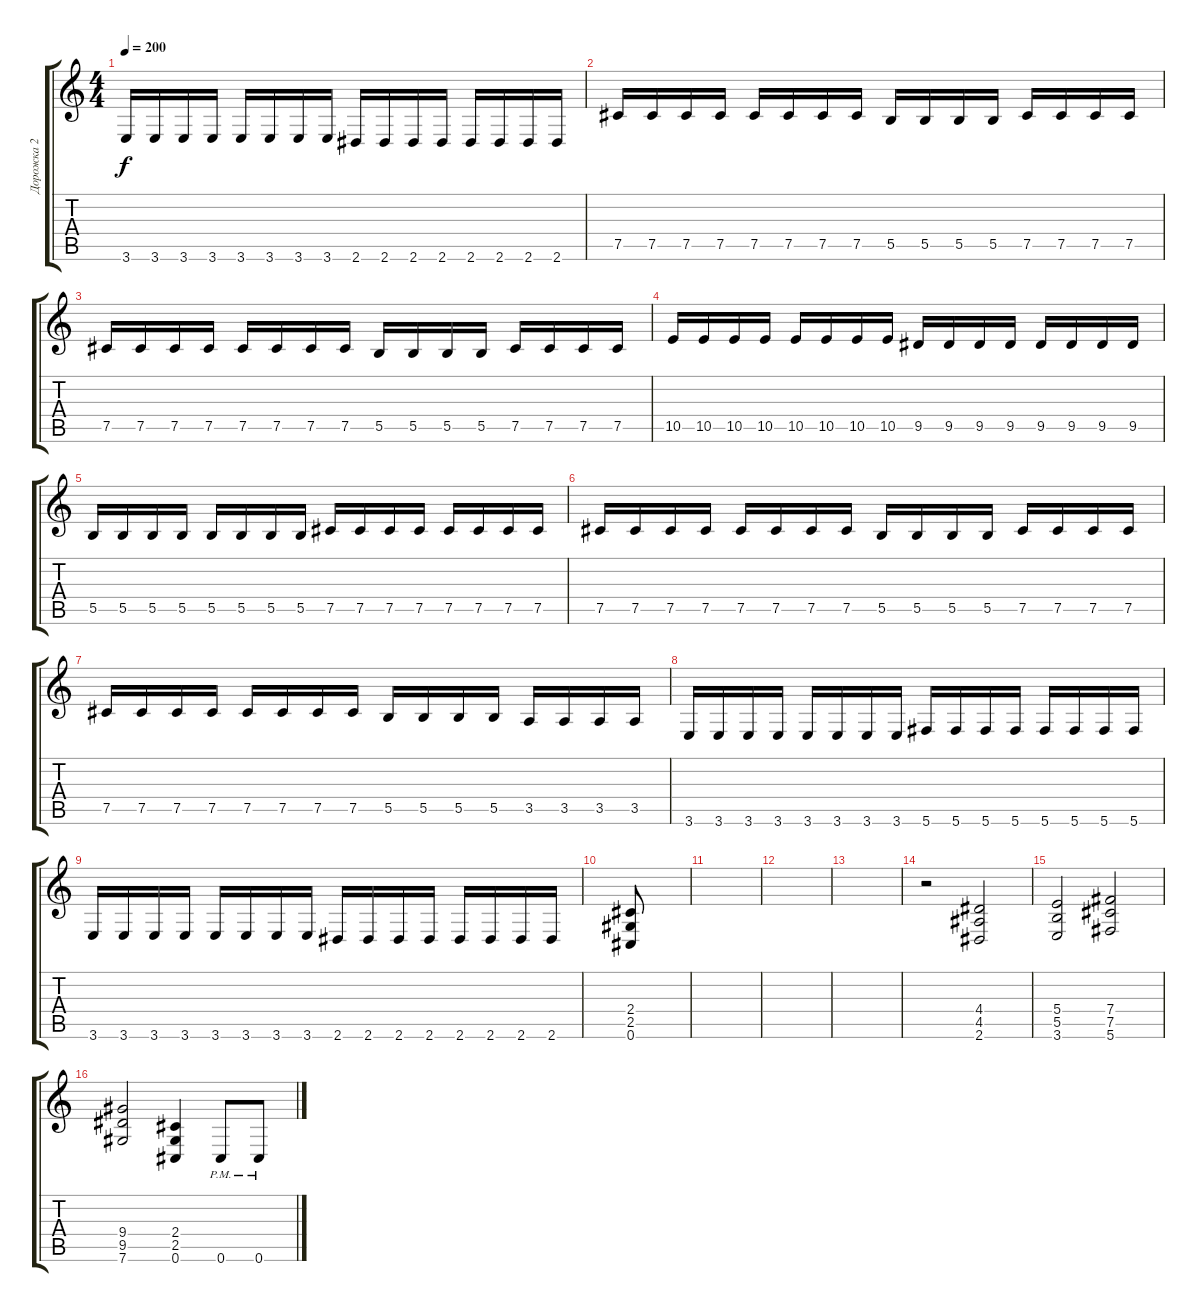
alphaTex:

\track ("Дорожка 2" "Дорожка 2") {instrument overdrivenguitar}
\staff {score tabs}
\tuning (Db4 Ab3 E3 B2 Gb2 Db2) {hide}
\ts (4 4)
\tempo 200
\clef g2
\ks c
3.6.16{dy f} 3.6.16 3.6.16 3.6.16 3.6.16 3.6.16 3.6.16 3.6.16 2.6.16 2.6.16 2.6.16 2.6.16 2.6.16 2.6.16 2.6.16 2.6.16 |
7.5.16 7.5.16 7.5.16 7.5.16 7.5.16 7.5.16 7.5.16 7.5.16 5.5.16 5.5.16 5.5.16 5.5.16 7.5.16 7.5.16 7.5.16 7.5.16 |
7.5.16 7.5.16 7.5.16 7.5.16 7.5.16 7.5.16 7.5.16 7.5.16 5.5.16 5.5.16 5.5.16 5.5.16 7.5.16 7.5.16 7.5.16 7.5.16 |
10.5.16 10.5.16 10.5.16 10.5.16 10.5.16 10.5.16 10.5.16 10.5.16 9.5.16 9.5.16 9.5.16 9.5.16 9.5.16 9.5.16 9.5.16 9.5.16 |
5.5.16 5.5.16 5.5.16 5.5.16 5.5.16 5.5.16 5.5.16 5.5.16 7.5.16 7.5.16 7.5.16 7.5.16 7.5.16 7.5.16 7.5.16 7.5.16 |
7.5.16 7.5.16 7.5.16 7.5.16 7.5.16 7.5.16 7.5.16 7.5.16 5.5.16 5.5.16 5.5.16 5.5.16 7.5.16 7.5.16 7.5.16 7.5.16 |
7.5.16 7.5.16 7.5.16 7.5.16 7.5.16 7.5.16 7.5.16 7.5.16 5.5.16 5.5.16 5.5.16 5.5.16 3.5.16 3.5.16 3.5.16 3.5.16 |
3.6.16 3.6.16 3.6.16 3.6.16 3.6.16 3.6.16 3.6.16 3.6.16 5.6.16 5.6.16 5.6.16 5.6.16 5.6.16 5.6.16 5.6.16 5.6.16 |
3.6.16 3.6.16 3.6.16 3.6.16 3.6.16 3.6.16 3.6.16 3.6.16 2.6.16 2.6.16 2.6.16 2.6.16 2.6.16 2.6.16 2.6.16 2.6.16 |
(2.4 2.5 0.6).8 |
|
|
|
r.2 (4.4 4.5 2.6).2 |
(5.4 5.5 3.6).2 (7.4 7.5 5.6).2 |
(9.4 9.5 7.6).2 (2.4 2.5 0.6).4 0.6{pm}.8 0.6{pm}.8
